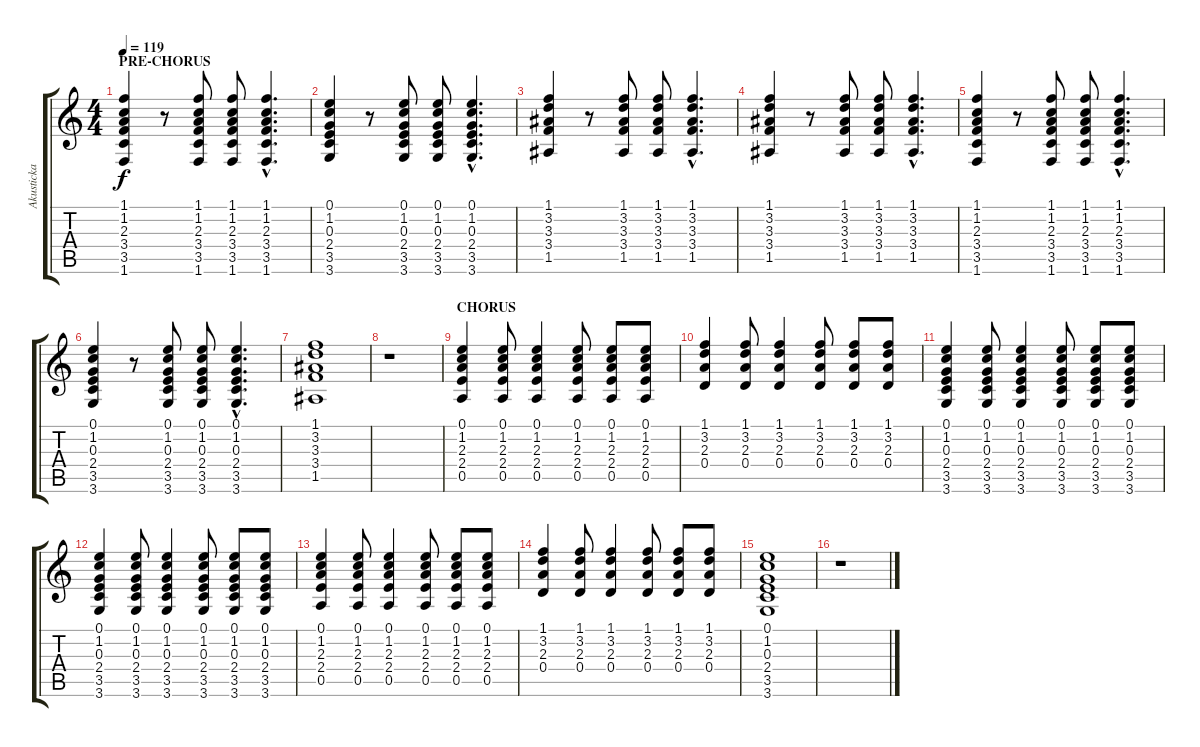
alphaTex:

\track ("Akusticka gitara 1" "Akusticka ") {instrument acousticguitarsteel}
\staff {score tabs}
\tuning (E4 B3 G3 D3 A2 E2) {hide}
\ts (4 4)
\section ("" "PRE-CHORUS")
\tempo 119
\clef g2
\ks c
(1.1 1.2 2.3 3.4 3.5 1.6).4{dy f} r.8 (1.1 1.2 2.3 3.4 3.5 1.6).8 (1.1 1.2 2.3 3.4 3.5 1.6).8 (1.1{hac} 1.2{hac} 2.3{hac} 3.4{hac} 3.5{hac} 1.6{hac}).4{d} |
(0.1 1.2 0.3 2.4 3.5 3.6).4 r.8 (0.1 1.2 0.3 2.4 3.5 3.6).8 (0.1 1.2 0.3 2.4 3.5 3.6).8 (0.1{hac} 1.2{hac} 0.3{hac} 2.4{hac} 3.5{hac} 3.6{hac}).4{d} |
(1.1 3.2 3.3 3.4 1.5).4 r.8 (1.1 3.2 3.3 3.4 1.5).8 (1.1 3.2 3.3 3.4 1.5).8 (1.1{hac} 3.2{hac} 3.3{hac} 3.4{hac} 1.5{hac}).4{d} |
(1.1 3.2 3.3 3.4 1.5).4 r.8 (1.1 3.2 3.3 3.4 1.5).8 (1.1 3.2 3.3 3.4 1.5).8 (1.1{hac} 3.2{hac} 3.3{hac} 3.4{hac} 1.5{hac}).4{d} |
(1.1 1.2 2.3 3.4 3.5 1.6).4 r.8 (1.1 1.2 2.3 3.4 3.5 1.6).8 (1.1 1.2 2.3 3.4 3.5 1.6).8 (1.1{hac} 1.2{hac} 2.3{hac} 3.4{hac} 3.5{hac} 1.6{hac}).4{d} |
(0.1 1.2 0.3 2.4 3.5 3.6).4 r.8 (0.1 1.2 0.3 2.4 3.5 3.6).8 (0.1 1.2 0.3 2.4 3.5 3.6).8 (0.1{hac} 1.2{hac} 0.3{hac} 2.4{hac} 3.5{hac} 3.6{hac}).4{d} |
(1.1 3.2 3.3 3.4 1.5).1 |
r.1 |
\section ("" "CHORUS")
(0.1 1.2 2.3 2.4 0.5).4 (0.1 1.2 2.3 2.4 0.5).8 (0.1 1.2 2.3 2.4 0.5).4 (0.1 1.2 2.3 2.4 0.5).8 (0.1 1.2 2.3 2.4 0.5).8 (0.1 1.2 2.3 2.4 0.5).8 |
(1.1 3.2 2.3 0.4).4 (1.1 3.2 2.3 0.4).8 (1.1 3.2 2.3 0.4).4 (1.1 3.2 2.3 0.4).8 (1.1 3.2 2.3 0.4).8 (1.1 3.2 2.3 0.4).8 |
(0.1 1.2 0.3 2.4 3.5 3.6).4 (0.1 1.2 0.3 2.4 3.5 3.6).8 (0.1 1.2 0.3 2.4 3.5 3.6).4 (0.1 1.2 0.3 2.4 3.5 3.6).8 (0.1 1.2 0.3 2.4 3.5 3.6).8 (0.1 1.2 0.3 2.4 3.5 3.6).8 |
(0.1 1.2 0.3 2.4 3.5 3.6).4 (0.1 1.2 0.3 2.4 3.5 3.6).8 (0.1 1.2 0.3 2.4 3.5 3.6).4 (0.1 1.2 0.3 2.4 3.5 3.6).8 (0.1 1.2 0.3 2.4 3.5 3.6).8 (0.1 1.2 0.3 2.4 3.5 3.6).8 |
(0.1 1.2 2.3 2.4 0.5).4 (0.1 1.2 2.3 2.4 0.5).8 (0.1 1.2 2.3 2.4 0.5).4 (0.1 1.2 2.3 2.4 0.5).8 (0.1 1.2 2.3 2.4 0.5).8 (0.1 1.2 2.3 2.4 0.5).8 |
(1.1 3.2 2.3 0.4).4 (1.1 3.2 2.3 0.4).8 (1.1 3.2 2.3 0.4).4 (1.1 3.2 2.3 0.4).8 (1.1 3.2 2.3 0.4).8 (1.1 3.2 2.3 0.4).8 |
(0.1 1.2 0.3 2.4 3.5 3.6).1 |
r.1
